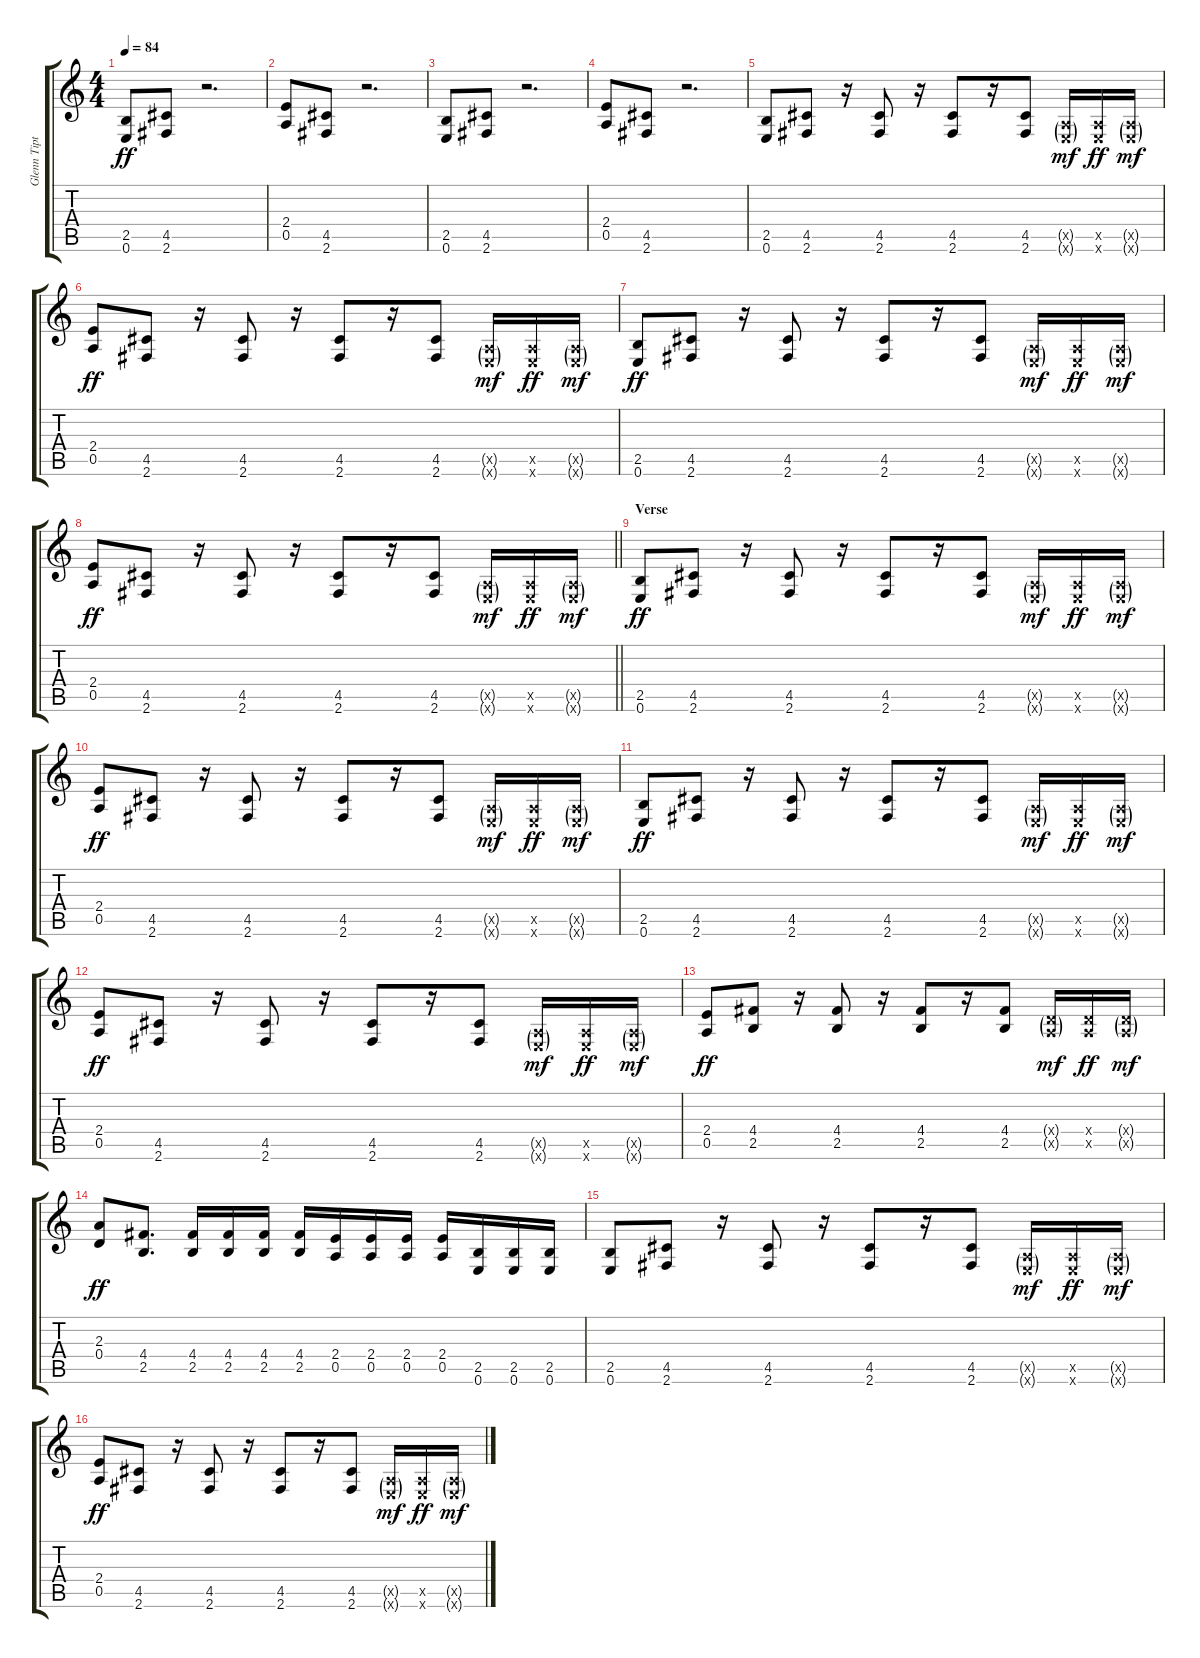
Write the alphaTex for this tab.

\track ("Glenn Tipton" "Glenn Tipt") {instrument overdrivenguitar}
\staff {score tabs}
\tuning (E4 B3 G3 D3 A2 E2) {hide}
\ts (4 4)
\tempo 84
\clef g2
\ks c
(2.5 0.6).8{dy ff instrument overdrivenguitar} (4.5 2.6).8 r.2{d} |
(2.4 0.5).8 (4.5 2.6).8 r.2{d} |
(2.5 0.6).8 (4.5 2.6).8 r.2{d} |
(2.4 0.5).8 (4.5 2.6).8 r.2{d} |
(2.5 0.6).8 (4.5 2.6).8 r.16 (4.5 2.6).8 r.16 (4.5 2.6).8 r.16 (4.5 2.6).8 (0.5{g x} 0.6{g x}).16{dy mf} (0.5{x} 0.6{x}).16{dy ff} (0.5{g x} 0.6{g x}).16{dy mf} |
(2.4 0.5).8{dy ff} (4.5 2.6).8 r.16 (4.5 2.6).8 r.16 (4.5 2.6).8 r.16 (4.5 2.6).8 (0.5{g x} 0.6{g x}).16{dy mf} (0.5{x} 0.6{x}).16{dy ff} (0.5{g x} 0.6{g x}).16{dy mf} |
(2.5 0.6).8{dy ff} (4.5 2.6).8 r.16 (4.5 2.6).8 r.16 (4.5 2.6).8 r.16 (4.5 2.6).8 (0.5{g x} 0.6{g x}).16{dy mf} (0.5{x} 0.6{x}).16{dy ff} (0.5{g x} 0.6{g x}).16{dy mf} |
\barLineRight lightlight
(2.4 0.5).8{dy ff} (4.5 2.6).8 r.16 (4.5 2.6).8 r.16 (4.5 2.6).8 r.16 (4.5 2.6).8 (0.5{g x} 0.6{g x}).16{dy mf} (0.5{x} 0.6{x}).16{dy ff} (0.5{g x} 0.6{g x}).16{dy mf} |
\section ("" "Verse")
(2.5 0.6).8{dy ff} (4.5 2.6).8 r.16 (4.5 2.6).8 r.16 (4.5 2.6).8 r.16 (4.5 2.6).8 (0.5{g x} 0.6{g x}).16{dy mf} (0.5{x} 0.6{x}).16{dy ff} (0.5{g x} 0.6{g x}).16{dy mf} |
(2.4 0.5).8{dy ff} (4.5 2.6).8 r.16 (4.5 2.6).8 r.16 (4.5 2.6).8 r.16 (4.5 2.6).8 (0.5{g x} 0.6{g x}).16{dy mf} (0.5{x} 0.6{x}).16{dy ff} (0.5{g x} 0.6{g x}).16{dy mf} |
(2.5 0.6).8{dy ff} (4.5 2.6).8 r.16 (4.5 2.6).8 r.16 (4.5 2.6).8 r.16 (4.5 2.6).8 (0.5{g x} 0.6{g x}).16{dy mf} (0.5{x} 0.6{x}).16{dy ff} (0.5{g x} 0.6{g x}).16{dy mf} |
(2.4 0.5).8{dy ff} (4.5 2.6).8 r.16 (4.5 2.6).8 r.16 (4.5 2.6).8 r.16 (4.5 2.6).8 (0.5{g x} 0.6{g x}).16{dy mf} (0.5{x} 0.6{x}).16{dy ff} (0.5{g x} 0.6{g x}).16{dy mf} |
(2.4 0.5).8{dy ff} (4.4 2.5).8 r.16 (4.4 2.5).8 r.16 (4.4 2.5).8 r.16 (4.4 2.5).8 (0.4{g x} 0.5{g x}).16{dy mf} (0.4{x} 0.5{x}).16{dy ff} (0.4{g x} 0.5{g x}).16{dy mf} |
(2.3 0.4).8{dy ff} (4.4 2.5).8{d} (4.4 2.5).16 (4.4 2.5).16 (4.4 2.5).16 (4.4 2.5).16 (2.4 0.5).16 (2.4 0.5).16 (2.4 0.5).16 (2.4 0.5).16 (2.5 0.6).16 (2.5 0.6).16 (2.5 0.6).16 |
(2.5 0.6).8 (4.5 2.6).8 r.16 (4.5 2.6).8 r.16 (4.5 2.6).8 r.16 (4.5 2.6).8 (0.5{g x} 0.6{g x}).16{dy mf} (0.5{x} 0.6{x}).16{dy ff} (0.5{g x} 0.6{g x}).16{dy mf} |
(2.4 0.5).8{dy ff} (4.5 2.6).8 r.16 (4.5 2.6).8 r.16 (4.5 2.6).8 r.16 (4.5 2.6).8 (0.5{g x} 0.6{g x}).16{dy mf} (0.5{x} 0.6{x}).16{dy ff} (0.5{g x} 0.6{g x}).16{dy mf}
